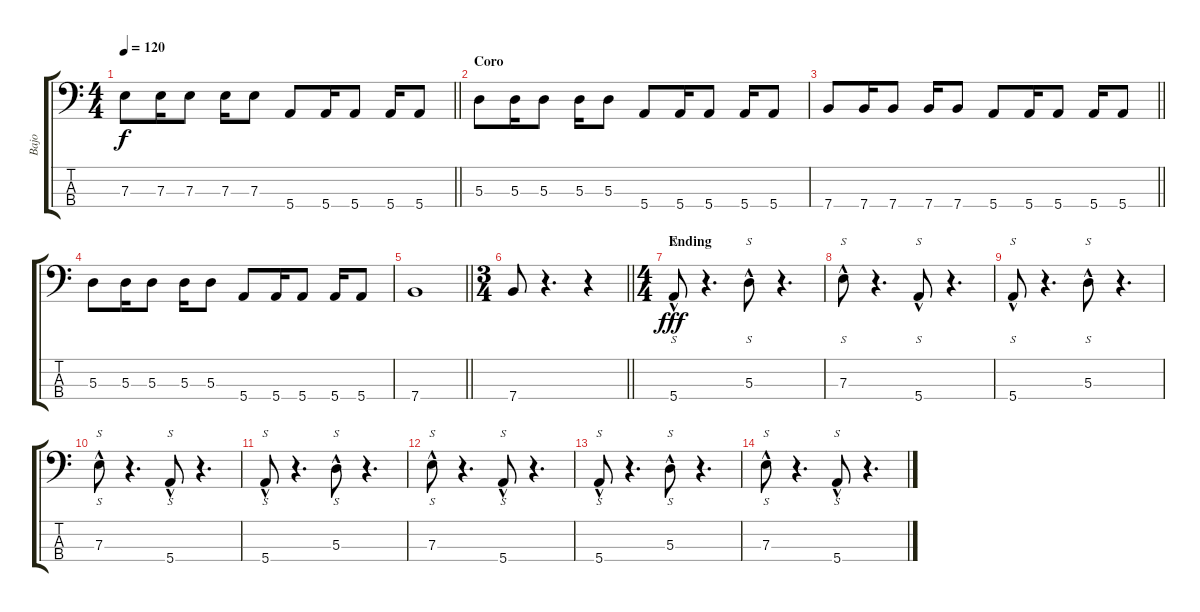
\track ("Bajo" "Bajo") {instrument electricbassfinger}
\staff {score tabs}
\tuning (G2 D2 A1 E1) {hide}
\ts (4 4)
\tempo 120
\clef f4
\barLineRight lightlight
\ks c
7.3.8{dy f} 7.3.16 7.3.8 7.3.16 7.3.8 5.4.8 5.4.16 5.4.8 5.4.16 5.4.8 |
\section ("" "Coro")
5.3.8 5.3.16 5.3.8 5.3.16 5.3.8 5.4.8 5.4.16 5.4.8 5.4.16 5.4.8 |
\barLineRight lightlight
7.4.8 7.4.16 7.4.8 7.4.16 7.4.8 5.4.8 5.4.16 5.4.8 5.4.16 5.4.8 |
5.3.8 5.3.16 5.3.8 5.3.16 5.3.8 5.4.8 5.4.16 5.4.8 5.4.16 5.4.8 |
\barLineRight lightlight
7.4.1 |
\ts (3 4)
\barLineRight lightlight
7.4.8 r.4{d} r.4 |
\ts (4 4)
\section ("" "Ending")
5.4{hac}.8{s dy fff} r.4{d} 5.3{hac}.8{s} r.4{d} |
7.3{hac}.8{s} r.4{d} 5.4{hac}.8{s} r.4{d} |
5.4{hac}.8{s} r.4{d} 5.3{hac}.8{s} r.4{d} |
7.3{hac}.8{s} r.4{d} 5.4{hac}.8{s} r.4{d} |
5.4{hac}.8{s} r.4{d} 5.3{hac}.8{s} r.4{d} |
7.3{hac}.8{s} r.4{d} 5.4{hac}.8{s} r.4{d} |
5.4{hac}.8{s} r.4{d} 5.3{hac}.8{s} r.4{d} |
7.3{hac}.8{s} r.4{d} 5.4{hac}.8{s} r.4{d}
